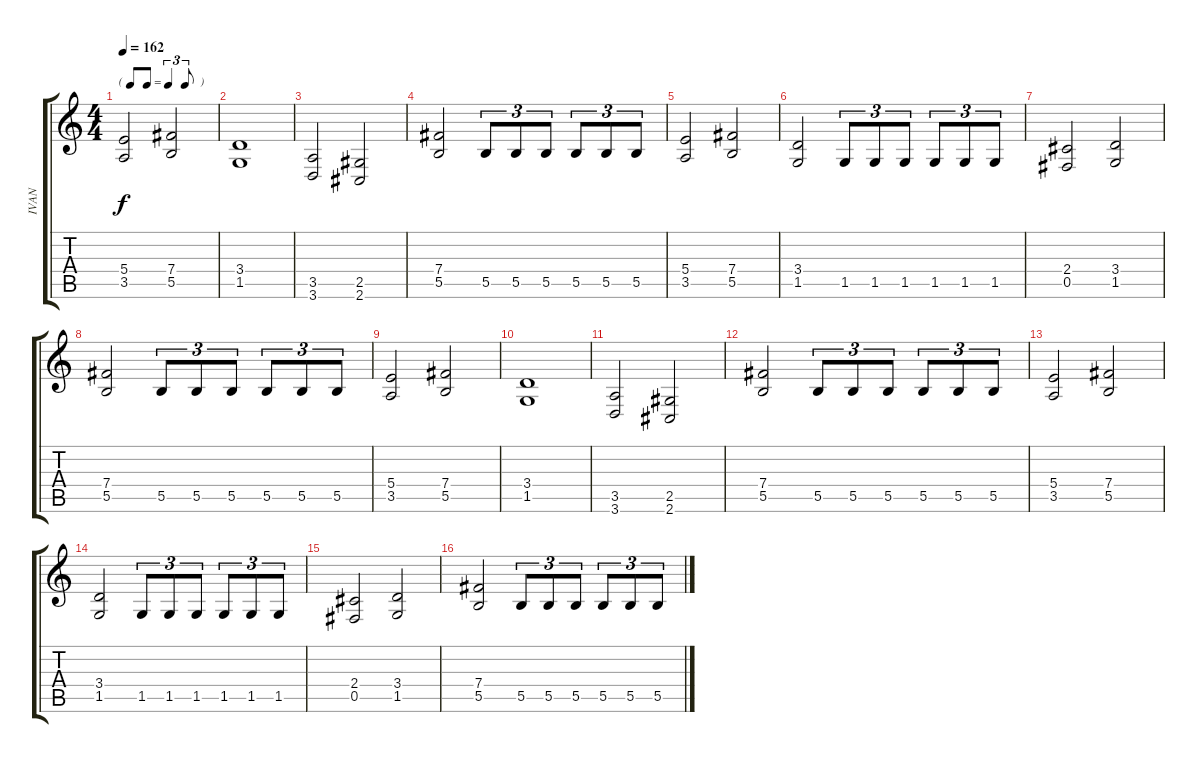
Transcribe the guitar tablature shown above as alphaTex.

\track ("IVAN" "IVAN") {instrument distortionguitar}
\staff {score tabs}
\tuning (Db4 Ab3 E3 B2 Gb2 B1) {hide}
\ts (4 4)
\tf triplet8th
\tempo 162
\clef g2
\ks c
(5.4 3.5).2{dy f} (7.4 5.5).2 |
(3.4 1.5).1 |
(3.5 3.6).2 (2.5 2.6).2 |
(7.4 5.5).2 5.5.8{tu (3 2)} 5.5.8{tu (3 2)} 5.5.8{tu (3 2)} 5.5.8{tu (3 2)} 5.5.8{tu (3 2)} 5.5.8{tu (3 2)} |
(5.4 3.5).2 (7.4 5.5).2 |
(3.4 1.5).2 1.5.8{tu (3 2)} 1.5.8{tu (3 2)} 1.5.8{tu (3 2)} 1.5.8{tu (3 2)} 1.5.8{tu (3 2)} 1.5.8{tu (3 2)} |
(2.4 0.5).2 (3.4 1.5).2 |
(7.4 5.5).2 5.5.8{tu (3 2)} 5.5.8{tu (3 2)} 5.5.8{tu (3 2)} 5.5.8{tu (3 2)} 5.5.8{tu (3 2)} 5.5.8{tu (3 2)} |
(5.4 3.5).2 (7.4 5.5).2 |
(3.4 1.5).1 |
(3.5 3.6).2 (2.5 2.6).2 |
(7.4 5.5).2 5.5.8{tu (3 2)} 5.5.8{tu (3 2)} 5.5.8{tu (3 2)} 5.5.8{tu (3 2)} 5.5.8{tu (3 2)} 5.5.8{tu (3 2)} |
(5.4 3.5).2 (7.4 5.5).2 |
(3.4 1.5).2 1.5.8{tu (3 2)} 1.5.8{tu (3 2)} 1.5.8{tu (3 2)} 1.5.8{tu (3 2)} 1.5.8{tu (3 2)} 1.5.8{tu (3 2)} |
(2.4 0.5).2 (3.4 1.5).2 |
(7.4 5.5).2 5.5.8{tu (3 2)} 5.5.8{tu (3 2)} 5.5.8{tu (3 2)} 5.5.8{tu (3 2)} 5.5.8{tu (3 2)} 5.5.8{tu (3 2)}
